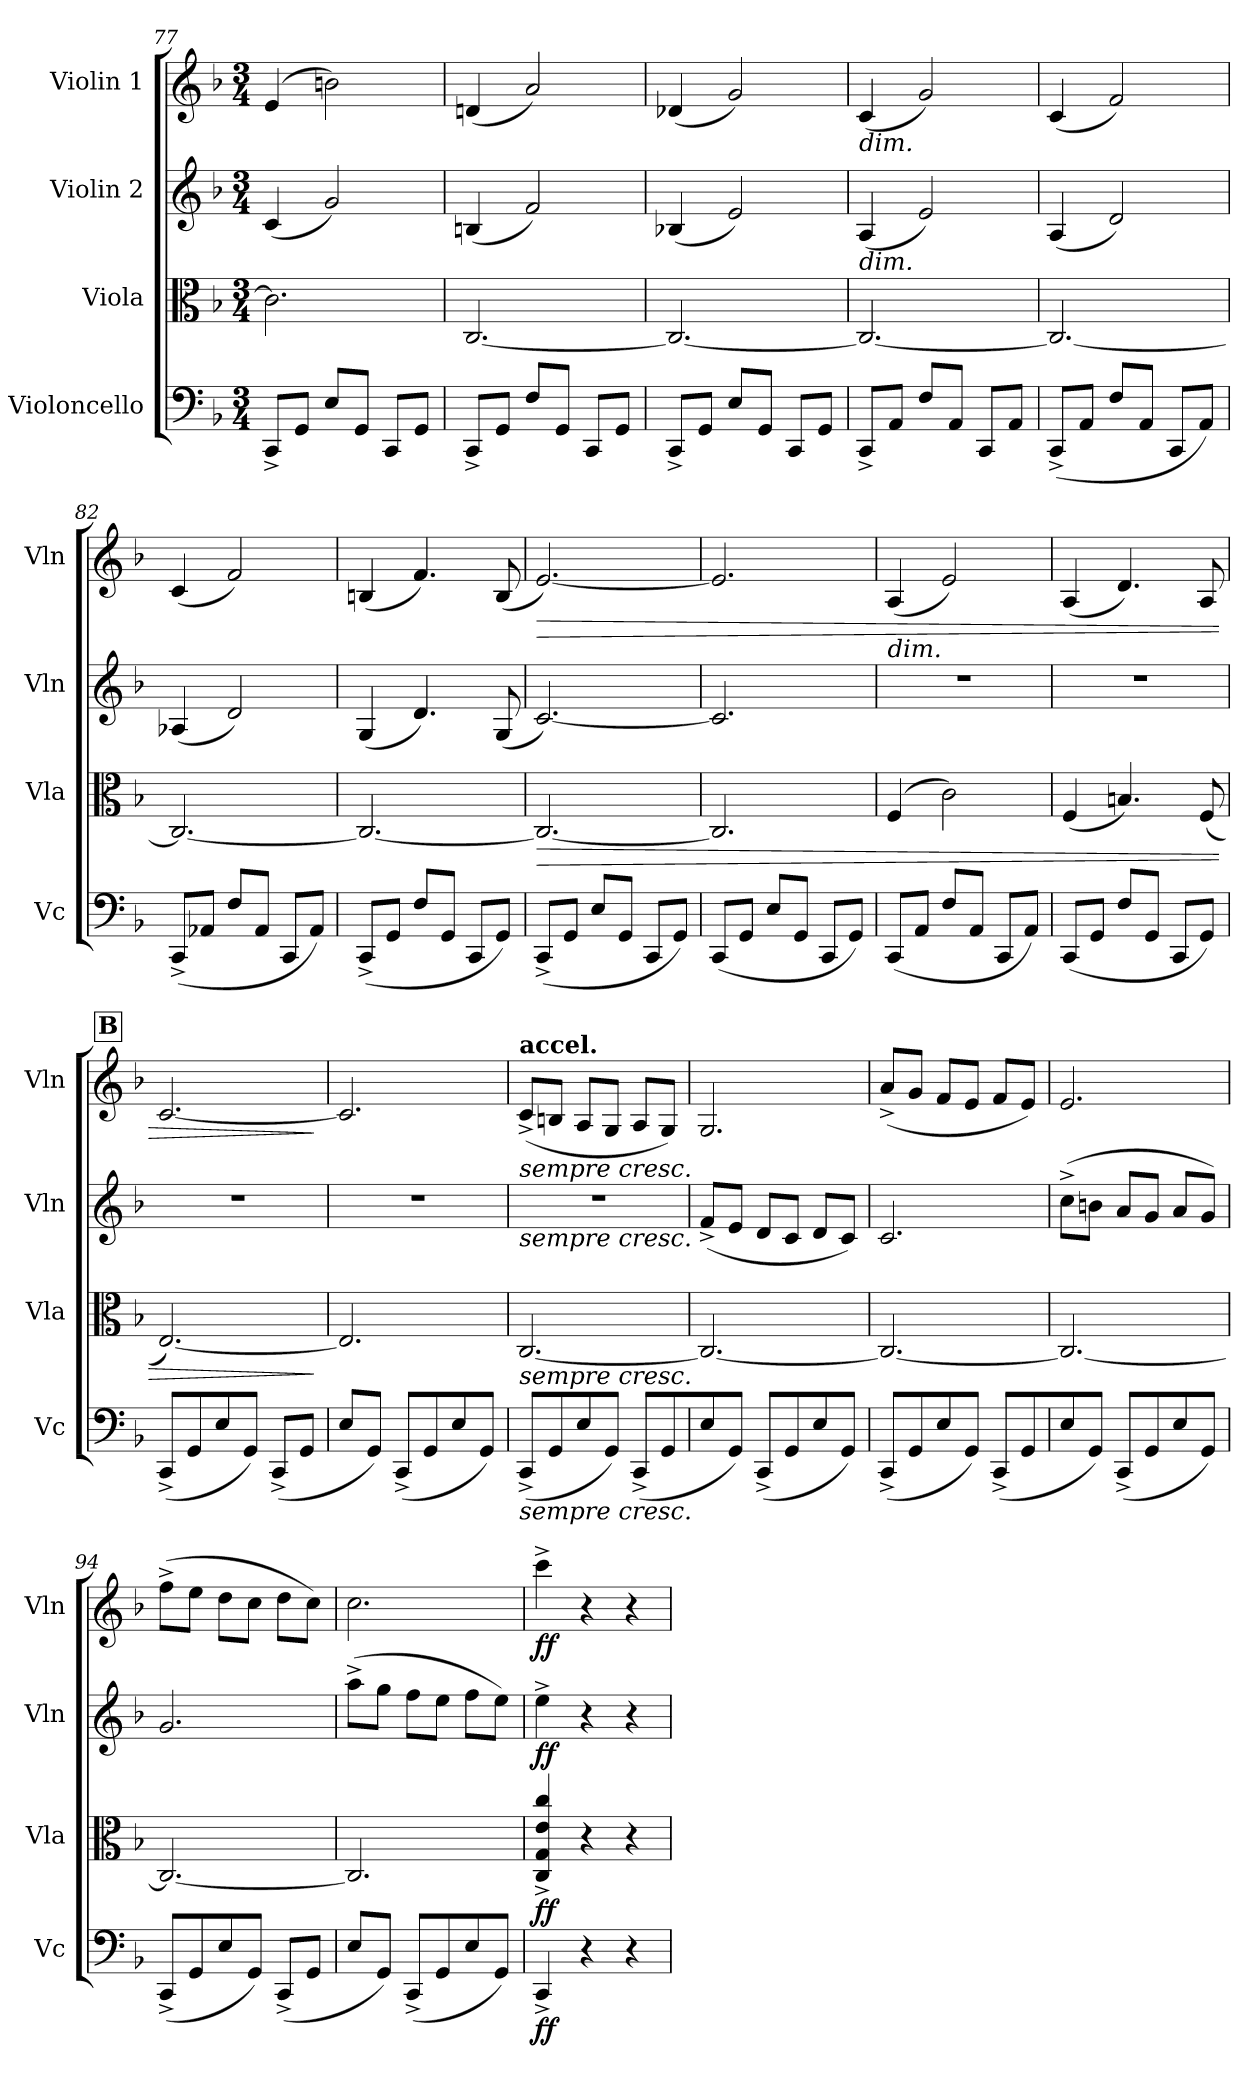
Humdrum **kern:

**kern	**dynam	**kern	**dynam	**kern	**dynam	**kern	**dynam
*part4	*part4	*part3	*part3	*part2	*part2	*part1	*part1
*staff4	*staff4	*staff3	*staff3	*staff2	*staff2	*staff1	*staff1
*I"Violoncello	*	*I"Viola	*	*I"Violin 2	*	*I"Violin 1	*
*I'Vc	*	*I'Vla	*	*I'Vln	*	*I'Vln	*
*clefF4	*	*clefC3	*	*clefG2	*	*clefG2	*
*k[b-]	*	*k[b-]	*	*k[b-]	*	*k[b-]	*
*M3/4	*	*M3/4	*	*M3/4	*	*M3/4	*
=77	=77	=77	=77	=77	=77	=77	=77
8CC^/L	.	2.c\]	.	(4c/	.	(4e/	.
8GG/J	.	.	.	.	.	.	.
8E/L	.	.	.	2g/)	.	2bn\)	.
8GG/J	.	.	.	.	.	.	.
8CC/L	.	.	.	.	.	.	.
8GG/J	.	.	.	.	.	.	.
=78	=78	=78	=78	=78	=78	=78	=78
8CC^/L	.	[2.C/	.	(4Bn/	.	(4dn/	.
8GG/J	.	.	.	.	.	.	.
8F/L	.	.	.	2f/)	.	2a/)	.
8GG/J	.	.	.	.	.	.	.
8CC/L	.	.	.	.	.	.	.
8GG/J	.	.	.	.	.	.	.
!!LO:LB:g=z
=79	=79	=79	=79	=79	=79	=79	=79
8CC^/L	.	2.C/_	.	(4B-X/	.	(4d-X/	.
8GG/J	.	.	.	.	.	.	.
8E/L	.	.	.	2e/)	.	2g/)	.
8GG/J	.	.	.	.	.	.	.
8CC/L	.	.	.	.	.	.	.
8GG/J	.	.	.	.	.	.	.
=80	=80	=80	=80	=80	=80	=80	=80
!	!	!	!	!	!	!LO:TX:b:i:t=dim.	!
!	!	!	!	!LO:TX:b:i:t=dim.	!	!	!
8CC^/L	.	2.C/_	.	(4A/	.	(4c/	.
8AA/J	.	.	.	.	.	.	.
8F/L	.	.	.	2e/)	.	2g/)	.
8AA/J	.	.	.	.	.	.	.
8CC/L	.	.	.	.	.	.	.
8AA/J	.	.	.	.	.	.	.
!!LO:LB:g=z
=81	=81	=81	=81	=81	=81	=81	=81
(8CC^/L	.	2.C/_	.	(4A/	.	(4c/	.
8AA/J	.	.	.	.	.	.	.
8F/L	.	.	.	2d/)	.	2f/)	.
8AA/J	.	.	.	.	.	.	.
8CC/L	.	.	.	.	.	.	.
8AA/J)	.	.	.	.	.	.	.
=82	=82	=82	=82	=82	=82	=82	=82
(8CC^/L	.	2.C/_	.	(4A-X/	.	(4c/	.
8AA-X/J	.	.	.	.	.	.	.
8F/L	.	.	.	2d/)	.	2f/)	.
8AA-/J	.	.	.	.	.	.	.
8CC/L	.	.	.	.	.	.	.
8AA-/J)	.	.	.	.	.	.	.
=83	=83	=83	=83	=83	=83	=83	=83
(8CC^/L	.	2.C/_	.	(4G/	.	(4Bn/	.
8GG/J	.	.	.	.	.	.	.
8F/L	.	.	.	4.d/)	.	4.f/)	.
8GG/J	.	.	.	.	.	.	.
8CC/L	.	.	.	.	.	.	.
8GG/J)	.	.	.	(8G/	.	(8B/	.
=84	=84	=84	=84	=84	=84	=84	=84
!	!	!	!LO:HP:b	!	!	!	!LO:HP:b
(8CC^/L	.	2.C/_	>	[2.c/)	.	[2.e/)	>
8GG/J	.	.	.	.	.	.	.
8E/L	.	.	.	.	.	.	.
8GG/J	.	.	.	.	.	.	.
8CC/L	.	.	.	.	.	.	.
8GG/J)	.	.	.	.	.	.	.
=85	=85	=85	=85	=85	=85	=85	=85
(8CC/L	.	2.C/]	.	2.c/]	.	2.e/]	.
8GG/J	.	.	.	.	.	.	.
8E/L	.	.	.	.	.	.	.
8GG/J	.	.	.	.	.	.	.
8CC/L	.	.	.	.	.	.	.
8GG/J)	.	.	.	.	.	.	.
=86	=86	=86	=86	=86	=86	=86	=86
!	!	!	!	!	!	!LO:TX:b:i:t=dim.	!
(8CC/L	.	(4F/	.	2.r	.	(4A/	.
8AA/J	.	.	.	.	.	.	.
8F/L	.	2c\)	.	.	.	2e/)	.
8AA/J	.	.	.	.	.	.	.
8CC/L	.	.	.	.	.	.	.
8AA/J)	.	.	.	.	.	.	.
!!LO:LB:g=z
=87	=87	=87	=87	=87	=87	=87	=87
(8CC/L	.	(4F/	.	2.r	.	(4A/	.
8GG/J	.	.	.	.	.	.	.
8F/L	.	4.Bn/)	.	.	.	4.d/)	.
8GG/J	.	.	.	.	.	.	.
8CC/L	.	.	.	.	.	.	.
8GG/J)	.	(8F/	.	.	.	8A/	.
!!LO:REH:place=s1:a:B:cj:fs=14:t=B
=88	=88	=88	=88	=88	=88	=88	=88
(8CC^/L	.	[2.E/)	.	2.r	.	[2.c/	.
8GG/	.	.	.	.	.	.	.
8E/	.	.	.	.	.	.	.
8GG/J)	.	.	.	.	.	.	.
(8CC^/L	.	.	.	.	.	.	.
8GG/J	.	.	.	.	.	.	.
.	.	.	]	.	.	.	]
!!LO:LB:g=z
=89	=89	=89	=89	=89	=89	=89	=89
8E/L	.	2.E/]	.	2.r	.	2.c/]	.
8GG/J)	.	.	.	.	.	.	.
(8CC^/L	.	.	.	.	.	.	.
8GG/	.	.	.	.	.	.	.
8E/	.	.	.	.	.	.	.
8GG/J)	.	.	.	.	.	.	.
=90	=90	=90	=90	=90	=90	=90	=90
!	!	!	!	!	!	!LO:TX:a:B:t=accel.	!
!	!	!	!	!	!	!LO:TX:b:i:t=sempre cresc.	!
!	!	!	!	!LO:TX:b:i:t=sempre cresc.	!	!	!
!	!	!LO:TX:b:i:t=sempre cresc.	!	!	!	!	!
!LO:TX:b:i:t=sempre cresc.	!	!	!	!	!	!	!
(8CC^/L	.	[2.C/	.	2.r	.	(8c^/L	.
8GG/	.	.	.	.	.	8Bn/J	.
8E/	.	.	.	.	.	8A/L	.
8GG/J)	.	.	.	.	.	8G/J	.
(8CC^/L	.	.	.	.	.	8A/L	.
8GG/	.	.	.	.	.	8G/J)	.
=91	=91	=91	=91	=91	=91	=91	=91
8E/	.	2.C/_	.	(8f^/L	.	2.G/	.
8GG/J)	.	.	.	8e/J	.	.	.
(8CC^/L	.	.	.	8d/L	.	.	.
8GG/	.	.	.	8c/J	.	.	.
8E/	.	.	.	8d/L	.	.	.
8GG/J)	.	.	.	8c/J)	.	.	.
=92	=92	=92	=92	=92	=92	=92	=92
(8CC^/L	.	2.C/_	.	2.c/	.	(8a^/L	.
8GG/	.	.	.	.	.	8g/J	.
8E/	.	.	.	.	.	8f/L	.
8GG/J)	.	.	.	.	.	8e/J	.
(8CC^/L	.	.	.	.	.	8f/L	.
8GG/	.	.	.	.	.	8e/J)	.
=93	=93	=93	=93	=93	=93	=93	=93
8E/	.	2.C/_	.	(8cc^\L	.	2.e/	.
8GG/J)	.	.	.	8bn\J	.	.	.
(8CC^/L	.	.	.	8a/L	.	.	.
8GG/	.	.	.	8g/J	.	.	.
8E/	.	.	.	8a/L	.	.	.
8GG/J)	.	.	.	8g/J)	.	.	.
=94	=94	=94	=94	=94	=94	=94	=94
(8CC^/L	.	2.C/_	.	2.g/	.	(8ff^\L	.
8GG/	.	.	.	.	.	8ee\J	.
8E/	.	.	.	.	.	8dd\L	.
8GG/J)	.	.	.	.	.	8cc\J	.
(8CC^/L	.	.	.	.	.	8dd\L	.
8GG/J	.	.	.	.	.	8cc\J)	.
!!LO:PB:g=z
=95	=95	=95	=95	=95	=95	=95	=95
8E/L	.	2.C/]	.	(8aa^\L	.	2.cc\	.
8GG/J)	.	.	.	8gg\J	.	.	.
(8CC^/L	.	.	.	8ff\L	.	.	.
8GG/	.	.	.	8ee\J	.	.	.
8E/	.	.	.	8ff\L	.	.	.
8GG/J)	.	.	.	8ee\J)	.	.	.
=96	=96	=96	=96	=96	=96	=96	=96
!	!LO:DY:b	!	!LO:DY:b	!	!LO:DY:b	!	!LO:DY:b
4CC^/	ff	4C/^ 4G/^ 4e/^ 4cc/^	ff	4ee^\	ff	4ccc^\	ff
4r	.	4r	.	4r	.	4r	.
4r	.	4r	.	4r	.	4r	.
=	=	=	=	=	=	=	=
*-	*-	*-	*-	*-	*-	*-	*-
